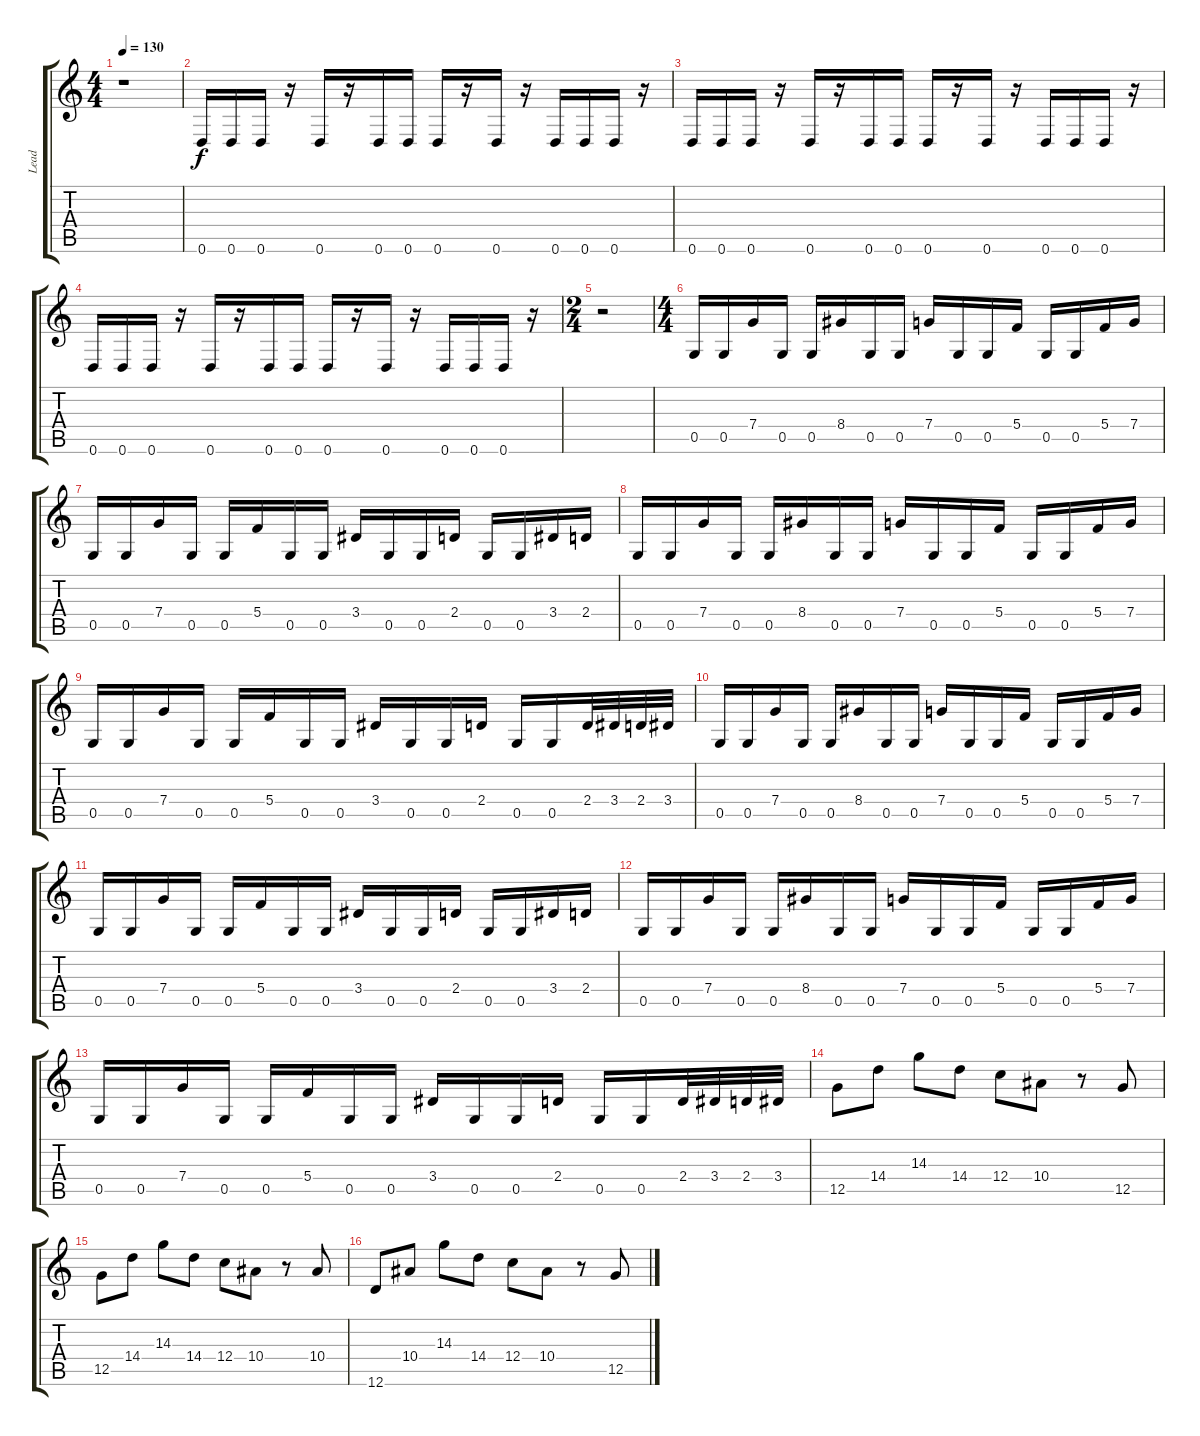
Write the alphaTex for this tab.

\track ("Lead" "Lead") {instrument distortionguitar}
\staff {score tabs}
\tuning (D4 A3 F3 C3 G2 D2) {hide}
\ts (4 4)
\tempo 130
\clef g2
\ks c
r.1{dy f instrument distortionguitar} |
0.6.16 0.6.16 0.6.16 r.16 0.6.16 r.16 0.6.16 0.6.16 0.6.16 r.16 0.6.16 r.16 0.6.16 0.6.16 0.6.16 r.16 |
0.6.16 0.6.16 0.6.16 r.16 0.6.16 r.16 0.6.16 0.6.16 0.6.16 r.16 0.6.16 r.16 0.6.16 0.6.16 0.6.16 r.16 |
0.6.16 0.6.16 0.6.16 r.16 0.6.16 r.16 0.6.16 0.6.16 0.6.16 r.16 0.6.16 r.16 0.6.16 0.6.16 0.6.16 r.16 |
\ts (2 4)
r.2 |
\ts (4 4)
0.5.16 0.5.16 7.4.16 0.5.16 0.5.16 8.4.16 0.5.16 0.5.16 7.4.16 0.5.16 0.5.16 5.4.16 0.5.16 0.5.16 5.4.16 7.4.16 |
0.5.16 0.5.16 7.4.16 0.5.16 0.5.16 5.4.16 0.5.16 0.5.16 3.4.16 0.5.16 0.5.16 2.4.16 0.5.16 0.5.16 3.4.16 2.4.16 |
0.5.16 0.5.16 7.4.16 0.5.16 0.5.16 8.4.16 0.5.16 0.5.16 7.4.16 0.5.16 0.5.16 5.4.16 0.5.16 0.5.16 5.4.16 7.4.16 |
0.5.16 0.5.16 7.4.16 0.5.16 0.5.16 5.4.16 0.5.16 0.5.16 3.4.16 0.5.16 0.5.16 2.4.16 0.5.16 0.5.16 2.4.32 3.4.32 2.4.32 3.4.32 |
0.5.16 0.5.16 7.4.16 0.5.16 0.5.16 8.4.16 0.5.16 0.5.16 7.4.16 0.5.16 0.5.16 5.4.16 0.5.16 0.5.16 5.4.16 7.4.16 |
0.5.16 0.5.16 7.4.16 0.5.16 0.5.16 5.4.16 0.5.16 0.5.16 3.4.16 0.5.16 0.5.16 2.4.16 0.5.16 0.5.16 3.4.16 2.4.16 |
0.5.16 0.5.16 7.4.16 0.5.16 0.5.16 8.4.16 0.5.16 0.5.16 7.4.16 0.5.16 0.5.16 5.4.16 0.5.16 0.5.16 5.4.16 7.4.16 |
0.5.16 0.5.16 7.4.16 0.5.16 0.5.16 5.4.16 0.5.16 0.5.16 3.4.16 0.5.16 0.5.16 2.4.16 0.5.16 0.5.16 2.4.32 3.4.32 2.4.32 3.4.32 |
12.5.8 14.4.8 14.3.8 14.4.8 12.4.8 10.4.8 r.8 12.5.8 |
12.5.8 14.4.8 14.3.8 14.4.8 12.4.8 10.4.8 r.8 10.4.8 |
12.6.8 10.4.8 14.3.8 14.4.8 12.4.8 10.4.8 r.8 12.5.8
